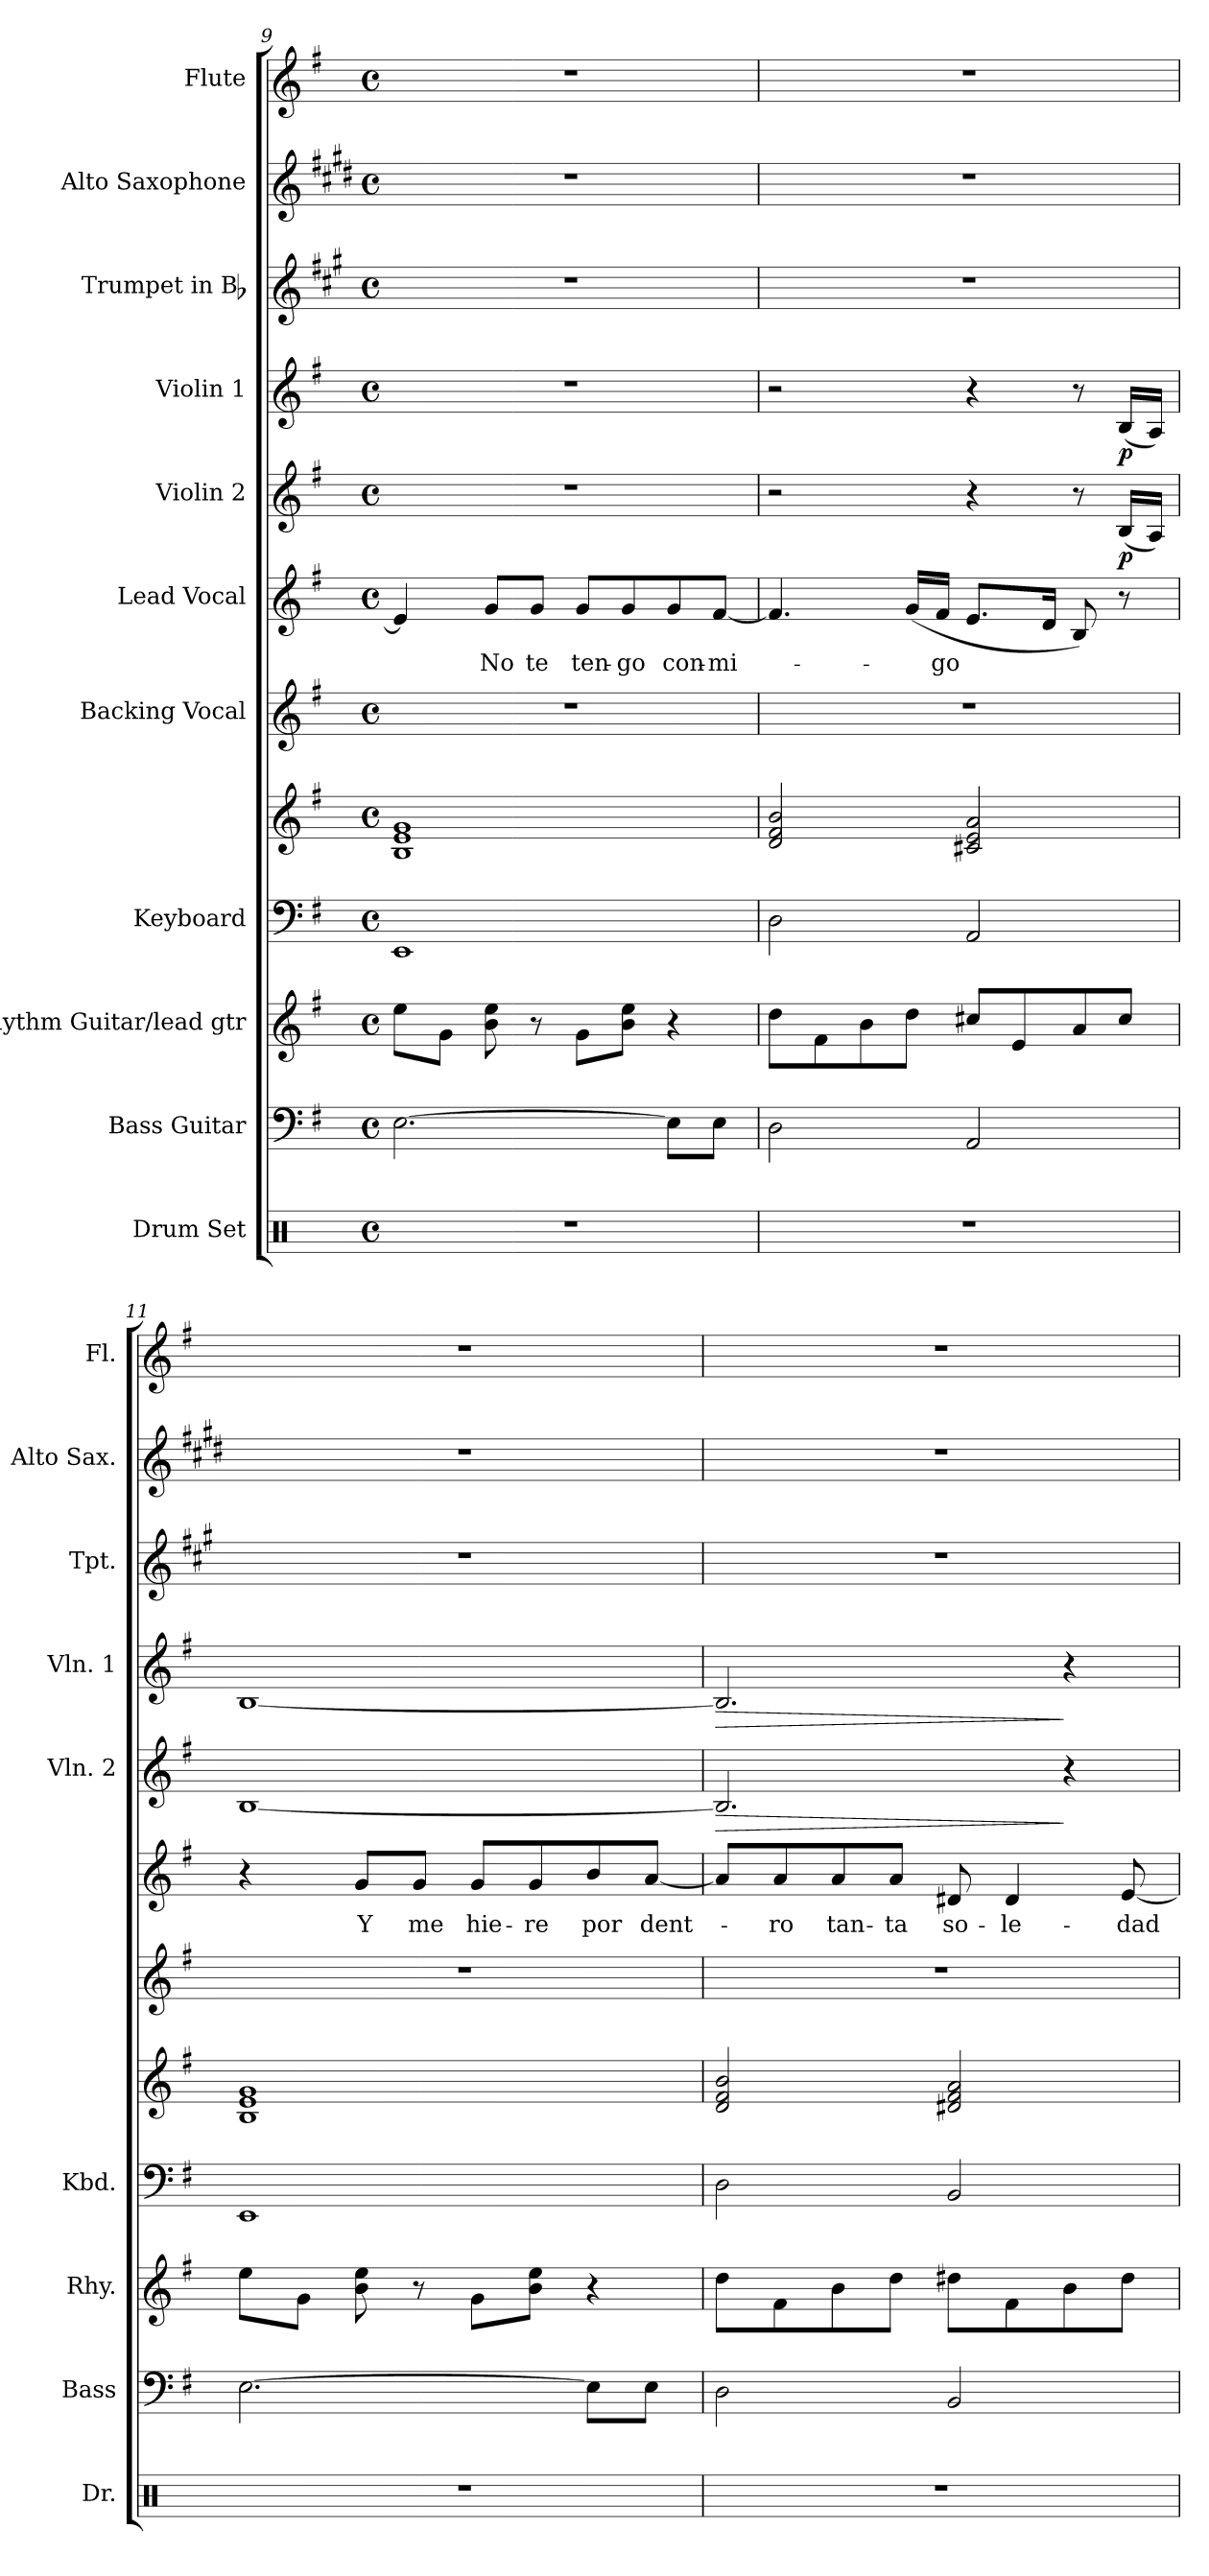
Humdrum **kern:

**kern	**kern	**kern	**kern	**kern	**kern	**kern	**text	**kern	**dynam	**kern	**dynam	**kern	**kern	**kern
*part11	*part10	*part9	*part8	*part8	*part7	*part6	*part6	*part5	*part5	*part4	*part4	*part3	*part2	*part1
*staff12	*staff11	*staff10	*staff9	*staff8	*staff7	*staff6	*staff6	*staff5	*staff5	*staff4	*staff4	*staff3	*staff2	*staff1
*I"Drum Set	*I"Bass Guitar	*I"Rhythm Guitar/lead gtr	*I"Keyboard	*	*I"Backing Vocal	*I"Lead Vocal	*	*I"Violin 2	*	*I"Violin 1	*	*I"Trumpet in Bb	*I"Alto Saxophone	*I"Flute
*I'Dr.	*I'Bass	*I'Rhy.	*I'Kbd.	*	*	*	*	*I'Vln. 2	*	*I'Vln. 1	*	*I'Tpt.	*I'Alto Sax.	*I'Fl.
*clefX	*clefF4	*clefG2	*clefF4	*clefG2	*clefG2	*clefG2	*	*clefG2	*	*clefG2	*	*clefG2	*clefG2	*clefG2
*	*ITrd7c12	*ITrd7c12	*	*	*	*	*	*	*	*	*	*ITrd1c2	*ITrd5c9	*
*k[]	*k[f#]	*k[f#]	*k[f#]	*k[f#]	*k[f#]	*k[f#]	*	*k[f#]	*	*k[f#]	*	*k[f#]	*k[f#]	*k[f#]
*C:	*e:	*e:	*e:	*e:	*e:	*e:	*	*e:	*	*e:	*	*e:	*e:	*e:
*M4/4	*M4/4	*M4/4	*M4/4	*M4/4	*M4/4	*M4/4	*	*M4/4	*	*M4/4	*	*M4/4	*M4/4	*M4/4
*met(c)	*met(c)	*met(c)	*met(c)	*met(c)	*met(c)	*met(c)	*	*met(c)	*	*met(c)	*	*met(c)	*met(c)	*met(c)
=9	=9	=9	=9	=9	=9	=9	=9	=9	=9	=9	=9	=9	=9	=9
1r	[>2.EEi\	8ei\L	1EEi	1Bi 1ei 1gi	1r	4ei/]	.	1r	.	1r	.	1r	1r	1r
.	.	8Gi\J	.	.	.	.	.	.	.	.	.	.	.	.
!	!	!	!	!	!	!	!LO:LY:b:color=#000000	!	!	!	!	!	!	!
.	.	8Bi\ 8ei	.	.	.	8gi/L	No	.	.	.	.	.	.	.
!	!	!	!	!	!	!	!LO:LY:b:color=#000000	!	!	!	!	!	!	!
.	.	8r	.	.	.	8gi/J	te	.	.	.	.	.	.	.
!	!	!	!	!	!	!	!LO:LY:b:color=#000000	!	!	!	!	!	!	!
.	.	8Gi\L	.	.	.	8gi/L	ten-	.	.	.	.	.	.	.
!	!	!	!	!	!	!	!LO:LY:b:color=#000000	!	!	!	!	!	!	!
.	.	8Bi\ 8eiJ	.	.	.	8gi/	-go	.	.	.	.	.	.	.
!	!	!	!	!	!	!	!LO:LY:b:color=#000000	!	!	!	!	!	!	!
.	8EEi\L]	4r	.	.	.	8gi/	con-	.	.	.	.	.	.	.
!	!	!	!	!	!	!	!LO:LY:b:color=#000000	!	!	!	!	!	!	!
.	8EEi\J	.	.	.	.	[<8f#i/J	-mi-	.	.	.	.	.	.	.
=10	=10	=10	=10	=10	=10	=10	=10	=10	=10	=10	=10	=10	=10	=10
1r	2DDi\	8di\L	2Di\	2di/ 2f#i 2bi	1r	4.f#i/]	.	2r	.	2r	.	1r	1r	1r
.	.	8F#i\	.	.	.	.	.	.	.	.	.	.	.	.
.	.	8Bi\	.	.	.	.	.	.	.	.	.	.	.	.
.	.	8di\J	.	.	.	(16gi/LL	.	.	.	.	.	.	.	.
!	!	!	!	!	!	!	!LO:LY:b:color=#000000	!	!	!	!	!	!	!
.	.	.	.	.	.	16f#i/JJ	-go	.	.	.	.	.	.	.
.	2AAAi/	8c#Xi/L	2AAi/	2c#Xi/ 2ei 2ai	.	8.ei/L	.	4r	.	4r	.	.	.	.
.	.	8Ei/	.	.	.	.	.	.	.	.	.	.	.	.
.	.	.	.	.	.	16di/Jk	.	.	.	.	.	.	.	.
.	.	8Ai/	.	.	.	8Bi/)	.	8r	.	8r	.	.	.	.
.	.	8c#i/J	.	.	.	8r	.	(16Bi/LL	p	(16Bi/LL	p	.	.	.
.	.	.	.	.	.	.	.	16Ai/JJ)	.	16Ai/JJ)	.	.	.	.
=11	=11	=11	=11	=11	=11	=11	=11	=11	=11	=11	=11	=11	=11	=11
1r	[>2.EEi\	8ei\L	1EEi	1Bi 1ei 1gi	1r	4r	.	[<1Bi	.	[<1Bi	.	1r	1r	1r
.	.	8Gi\J	.	.	.	.	.	.	.	.	.	.	.	.
!	!	!	!	!	!	!	!LO:LY:b:color=#000000	!	!	!	!	!	!	!
.	.	8Bi\ 8ei	.	.	.	8gi/L	Y	.	.	.	.	.	.	.
!	!	!	!	!	!	!	!LO:LY:b:color=#000000	!	!	!	!	!	!	!
.	.	8r	.	.	.	8gi/J	me	.	.	.	.	.	.	.
!	!	!	!	!	!	!	!LO:LY:b:color=#000000	!	!	!	!	!	!	!
.	.	8Gi\L	.	.	.	8gi/L	hie-	.	.	.	.	.	.	.
!	!	!	!	!	!	!	!LO:LY:b:color=#000000	!	!	!	!	!	!	!
.	.	8Bi\ 8eiJ	.	.	.	8gi/	-re	.	.	.	.	.	.	.
!	!	!	!	!	!	!	!LO:LY:b:color=#000000	!	!	!	!	!	!	!
.	8EEi\L]	4r	.	.	.	8bi/	por	.	.	.	.	.	.	.
!	!	!	!	!	!	!	!LO:LY:b:color=#000000	!	!	!	!	!	!	!
.	8EEi\J	.	.	.	.	[<8ai/J	dent-	.	.	.	.	.	.	.
=12	=12	=12	=12	=12	=12	=12	=12	=12	=12	=12	=12	=12	=12	=12
!	!	!	!	!	!	!	!	!	!LO:HP:b	!	!LO:HP:b	!	!	!
1r	2DDi\	8di\L	2Di\	2di/ 2f#i 2bi	1r	8ai/L]	.	2.Bi/]	>	2.Bi/]	>	1r	1r	1r
!	!	!	!	!	!	!	!LO:LY:b:color=#000000	!	!	!	!	!	!	!
.	.	8F#i\	.	.	.	8ai/	-ro	.	.	.	.	.	.	.
!	!	!	!	!	!	!	!LO:LY:b:color=#000000	!	!	!	!	!	!	!
.	.	8Bi\	.	.	.	8ai/	tan-	.	.	.	.	.	.	.
!	!	!	!	!	!	!	!LO:LY:b:color=#000000	!	!	!	!	!	!	!
.	.	8di\J	.	.	.	8ai/J	-ta	.	.	.	.	.	.	.
!	!	!	!	!	!	!	!LO:LY:b:color=#000000	!	!	!	!	!	!	!
.	2BBBi/	8d#Xi\L	2BBi/	2d#Xi/ 2f#i 2ai	.	8d#Xi/	so-	.	.	.	.	.	.	.
!	!	!	!	!	!	!	!LO:LY:b:color=#000000	!	!	!	!	!	!	!
.	.	8F#i\	.	.	.	4d#i/	-le-	.	.	.	.	.	.	.
.	.	8Bi\	.	.	.	.	.	4r	]	4r	]	.	.	.
!	!	!	!	!	!	!	!LO:LY:b:color=#000000	!	!	!	!	!	!	!
.	.	8d#i\J	.	.	.	[<8ei/	-dad	.	.	.	.	.	.	.
=	=	=	=	=	=	=	=	=	=	=	=	=	=	=
*-	*-	*-	*-	*-	*-	*-	*-	*-	*-	*-	*-	*-	*-	*-
